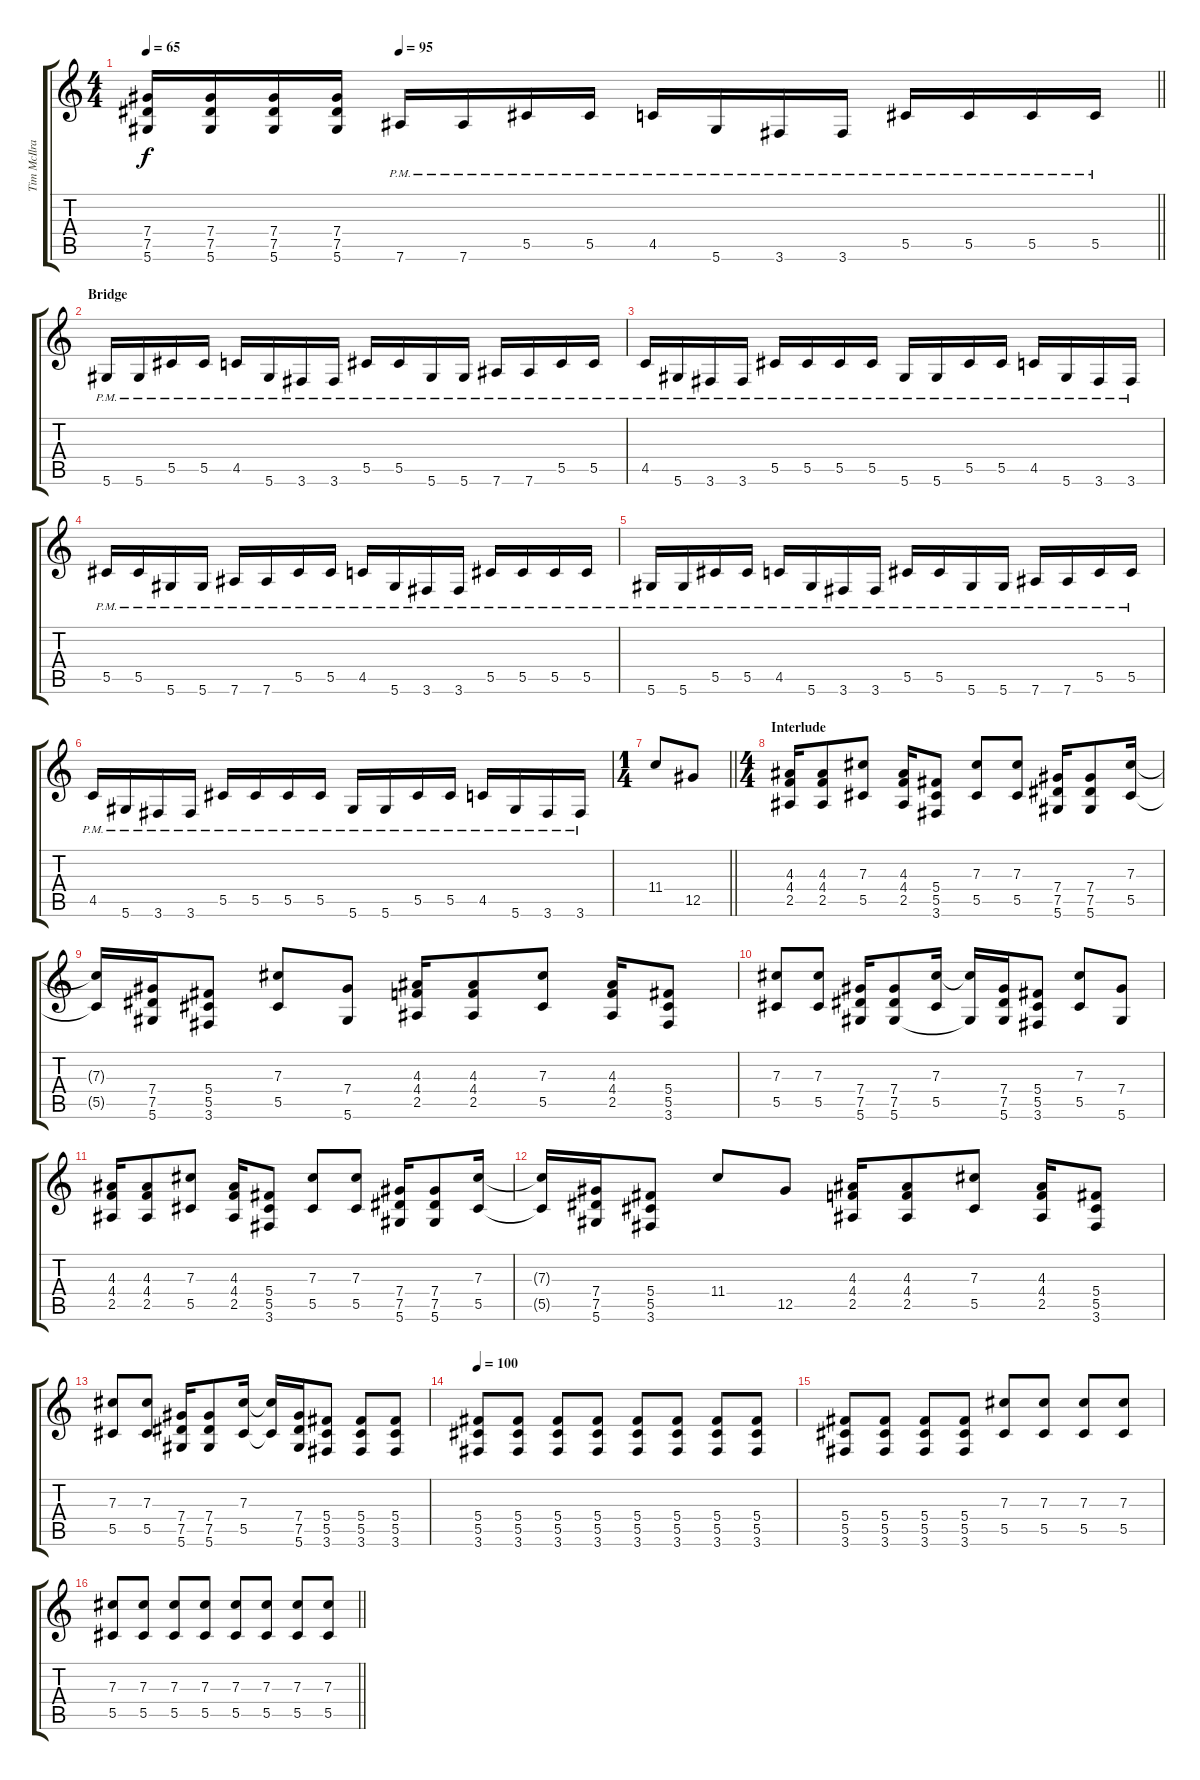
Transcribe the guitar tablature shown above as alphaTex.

\track ("Tim McIlrath" "Tim McIlra") {instrument distortionguitar}
\staff {score tabs}
\tuning (Eb4 Bb3 Gb3 Db3 Ab2 Eb2) {hide}
\ts (4 4)
\tempo 65
\tempo (95 0.25)
\clef g2
\barLineRight lightlight
\ks c
(7.4 7.5 5.6).16{dy f} (7.4 7.5 5.6).16 (7.4 7.5 5.6).16 (7.4 7.5 5.6).16 7.6{pm}.16{balance 0} 7.6{pm}.16 5.5{pm}.16 5.5{pm}.16 4.5{pm}.16 5.6{pm}.16 3.6{pm}.16 3.6{pm}.16 5.5{pm}.16 5.5{pm}.16 5.5{pm}.16 5.5{pm}.16 |
\section ("" "Bridge")
5.6{pm}.16 5.6{pm}.16 5.5{pm}.16 5.5{pm}.16 4.5{pm}.16 5.6{pm}.16 3.6{pm}.16 3.6{pm}.16 5.5{pm}.16 5.5{pm}.16 5.6{pm}.16 5.6{pm}.16 7.6{pm}.16 7.6{pm}.16 5.5{pm}.16 5.5{pm}.16 |
4.5{pm}.16 5.6{pm}.16 3.6{pm}.16 3.6{pm}.16 5.5{pm}.16 5.5{pm}.16 5.5{pm}.16 5.5{pm}.16 5.6{pm}.16 5.6{pm}.16 5.5{pm}.16 5.5{pm}.16 4.5{pm}.16 5.6{pm}.16 3.6{pm}.16 3.6{pm}.16 |
5.5{pm}.16 5.5{pm}.16 5.6{pm}.16 5.6{pm}.16 7.6{pm}.16 7.6{pm}.16 5.5{pm}.16 5.5{pm}.16 4.5{pm}.16 5.6{pm}.16 3.6{pm}.16 3.6{pm}.16 5.5{pm}.16 5.5{pm}.16 5.5{pm}.16 5.5{pm}.16 |
5.6{pm}.16 5.6{pm}.16 5.5{pm}.16 5.5{pm}.16 4.5{pm}.16 5.6{pm}.16 3.6{pm}.16 3.6{pm}.16 5.5{pm}.16 5.5{pm}.16 5.6{pm}.16 5.6{pm}.16 7.6{pm}.16 7.6{pm}.16 5.5{pm}.16 5.5{pm}.16 |
4.5{pm}.16 5.6{pm}.16 3.6{pm}.16 3.6{pm}.16 5.5{pm}.16 5.5{pm}.16 5.5{pm}.16 5.5{pm}.16 5.6{pm}.16 5.6{pm}.16 5.5{pm}.16 5.5{pm}.16 4.5{pm}.16 5.6{pm}.16 3.6{pm}.16 3.6{pm}.16 |
\ts (1 4)
\barLineRight lightlight
11.4.8 12.5.8 |
\ts (4 4)
\section ("" "Interlude")
(4.3 4.4 2.5).16 (4.3 4.4 2.5).8 (7.3 5.5).8 (4.3 4.4 2.5).16 (5.4 5.5 3.6).8 (7.3 5.5).8 (7.3 5.5).8 (7.4 7.5 5.6).16 (7.4 7.5 5.6).8 (7.3 5.5).16 |
(7.3{t} 5.5{t}).16 (7.4 7.5 5.6).16 (5.4 5.5 3.6).8 (7.3 5.5).8 (7.4 5.6).8 (4.3 4.4 2.5).16 (4.3 4.4 2.5).8 (7.3 5.5).8 (4.3 4.4 2.5).16 (5.4 5.5 3.6).8 |
(7.3 5.5).8 (7.3 5.5).8 (7.4 7.5 5.6).16 (7.4 7.5 5.6).8 (7.3 5.5).16 (7.3{t} 5.6{t}).16 (7.4 7.5 5.6).16 (5.4 5.5 3.6).8 (7.3 5.5).8 (7.4 5.6).8 |
(4.3 4.4 2.5).16 (4.3 4.4 2.5).8 (7.3 5.5).8 (4.3 4.4 2.5).16 (5.4 5.5 3.6).8 (7.3 5.5).8 (7.3 5.5).8 (7.4 7.5 5.6).16 (7.4 7.5 5.6).8 (7.3 5.5).16 |
(7.3{t} 5.5{t}).16 (7.4 7.5 5.6).16 (5.4 5.5 3.6).8 11.4.8 12.5.8 (4.3 4.4 2.5).16 (4.3 4.4 2.5).8 (7.3 5.5).8 (4.3 4.4 2.5).16 (5.4 5.5 3.6).8 |
(7.3 5.5).8 (7.3 5.5).8 (7.4 7.5 5.6).16 (7.4 7.5 5.6).8 (7.3 5.5).16 (7.3{t} 5.5{t}).16 (7.4 7.5 5.6).16 (5.4 5.5 3.6).8 (5.4 5.5 3.6).8 (5.4 5.5 3.6).8 |
\tempo 100
(5.4 5.5 3.6).8 (5.4 5.5 3.6).8 (5.4 5.5 3.6).8 (5.4 5.5 3.6).8 (5.4 5.5 3.6).8 (5.4 5.5 3.6).8 (5.4 5.5 3.6).8 (5.4 5.5 3.6).8 |
(5.4 5.5 3.6).8 (5.4 5.5 3.6).8 (5.4 5.5 3.6).8 (5.4 5.5 3.6).8 (7.3 5.5).8 (7.3 5.5).8 (7.3 5.5).8 (7.3 5.5).8 |
\barLineRight lightlight
(7.3 5.5).8 (7.3 5.5).8 (7.3 5.5).8 (7.3 5.5).8 (7.3 5.5).8 (7.3 5.5).8 (7.3 5.5).8 (7.3 5.5).8
